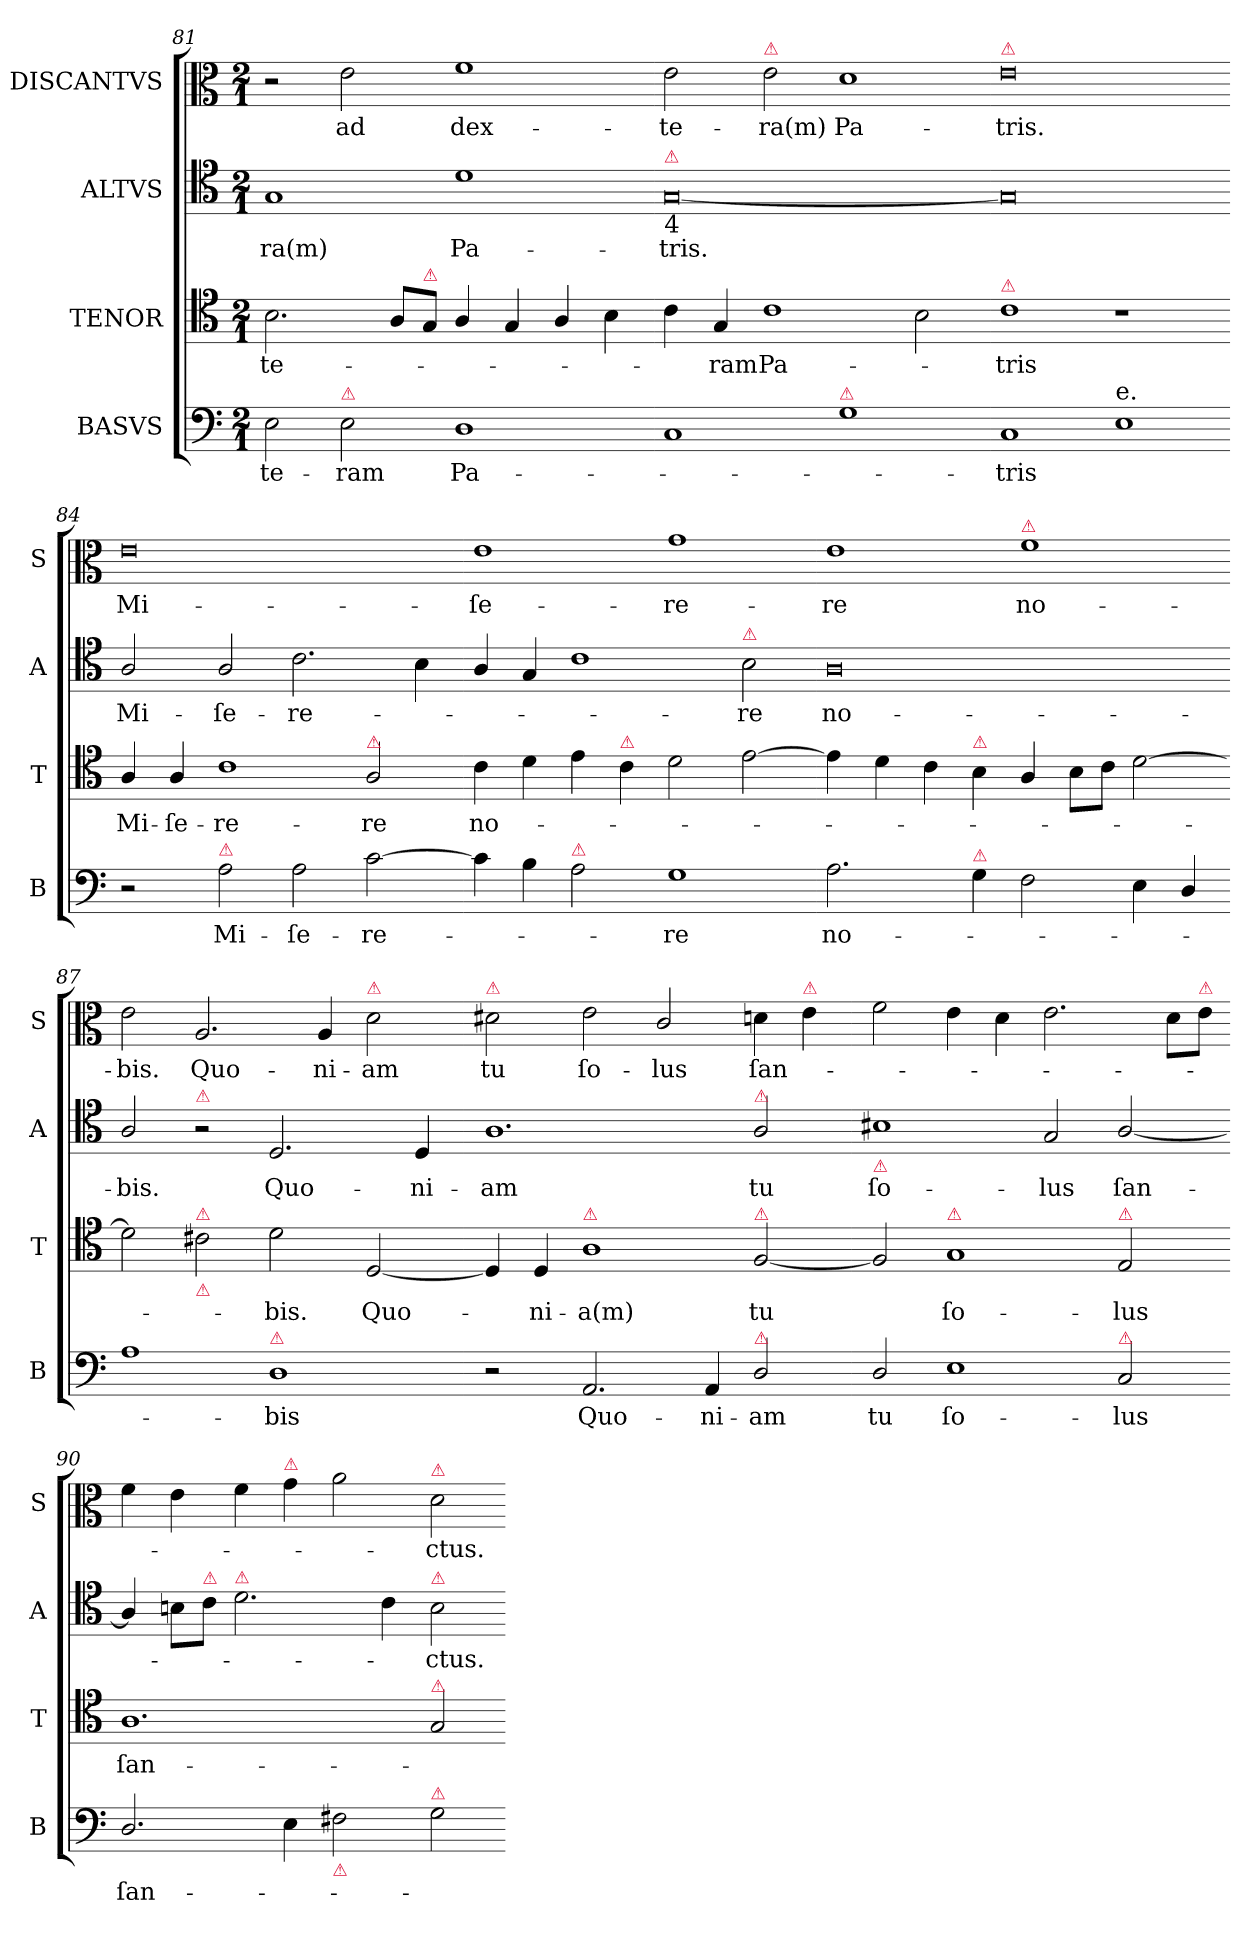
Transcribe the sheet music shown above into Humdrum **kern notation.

**kern	**text	**kern	**text	**kern	**text	**kern	**text
*part4	*part4	*part3	*part3	*part2	*part2	*part1	*part1
*staff4	*staff4	*staff3	*staff3	*staff2	*staff2	*staff1	*staff1
*I"BASVS	*	*I"TENOR	*	*I"ALTVS	*	*I"DISCANTVS	*
*I'B	*	*I'T	*	*I'A	*	*I'S	*
*clefF4	*	*clefC4	*	*clefC4	*	*clefC3	*
*k[]	*	*k[]	*	*k[]	*	*k[]	*
*M2/1	*	*M2/1	*	*M2/1	*	*M2/1	*
=81	=81	=81	=81	=81	=81	=81	=81
2E\	-te-	2.B\	te-	1G	-ra(m)	2r	.
!LO:TX:a:color=crimson:t=⚠	!	!	!	!	!	!	!
2E\	-ram	.	.	.	.	2e\	ad
.	.	8A/L	.	.	.	.	.
!	!	!LO:TX:a:color=crimson:t=⚠	!	!	!	!	!
.	.	8G/J	.	.	.	.	.
1D	Pa-	4A/	.	1d	Pa-	1f	dex-
.	.	4G/	.	.	.	.	.
.	.	4A/	.	.	.	.	.
.	.	4B\	.	.	.	.	.
=82-	=82-	=82-	=82-	=82-	=82-	=82-	=82-
!	!	!	!	!LO:TX:a:color=crimson:t=⚠	!	!	!
!	!	!	!	!LO:TX:b:t=4	!	!	!
1C	.	4c\	.	[0G	-tris.	2e\	-te-
.	.	4G/	-ram	.	.	.	.
!	!	!	!	!	!	!LO:TX:a:color=crimson:t=⚠	!
.	.	1c	Pa-	.	.	2e\	-ra(m)
!LO:TX:a:color=crimson:t=⚠	!	!	!	!	!	!	!
1G	.	.	.	.	.	1d	Pa-
.	.	2B\	.	.	.	.	.
=83-	=83-	=83-	=83-	=83-	=83-	=83-	=83-
!	!	!	!	!	!	!LO:TX:a:color=crimson:t=⚠	!
!	!	!LO:TX:a:color=crimson:t=⚠	!	!	!	!	!
1C	-tris	1c	-tris	0G]	.	0e	-tris.
!LO:TX:a:t=e.	!	!	!	!	!	!	!
1E	.	1r	.	.	.	.	.
=84-	=84-	=84-	=84-	=84-	=84-	=84-	=84-
2r	.	4A/	Mi-	2A/	Mi-	0e	Mi-
.	.	4A/	-ſe-	.	.	.	.
!LO:TX:a:color=crimson:t=⚠	!	!	!	!	!	!	!
2A\	Mi-	1c	-re-	2A/	-ſe-	.	.
2A\	-ſe-	.	.	2.c\	-re-	.	.
!	!	!LO:TX:a:color=crimson:t=⚠	!	!	!	!	!
[2c\	-re-	2A/	-re	.	.	.	.
.	.	.	.	4B\	.	.	.
=85-	=85-	=85-	=85-	=85-	=85-	=85-	=85-
4c\]	.	4c\	no-	4A/	.	1e	-ſe-
4B\	.	4d\	.	4G/	.	.	.
!LO:TX:a:color=crimson:t=⚠	!	!	!	!	!	!	!
2A\	.	4e\	.	1c	.	.	.
!	!	!LO:TX:a:color=crimson:t=⚠	!	!	!	!	!
.	.	4c\	.	.	.	.	.
1G	-re	2d\	.	.	.	1g	-re-
!	!	!	!	!LO:TX:a:color=crimson:t=⚠	!	!	!
.	.	[2e\	.	2B\	-re	.	.
=86-	=86-	=86-	=86-	=86-	=86-	=86-	=86-
2.A\	no-	4e\]	.	0A	no-	1e	-re
.	.	4d\	.	.	.	.	.
.	.	4c\	.	.	.	.	.
!	!	!LO:TX:a:color=crimson:t=⚠	!	!	!	!	!
!LO:TX:a:color=crimson:t=⚠	!	!	!	!	!	!	!
4G\	.	4B\	.	.	.	.	.
!	!	!	!	!	!	!LO:TX:a:color=crimson:t=⚠	!
2F\	.	4A/	.	.	.	1f	no-
.	.	8B\L	.	.	.	.	.
.	.	8c\J	.	.	.	.	.
4E\	.	[2d\	.	.	.	.	.
4D/	.	.	.	.	.	.	.
=87-	=87-	=87-	=87-	=87-	=87-	=87-	=87-
1A	.	2d\]	.	2A/	-bis.	2e\	-bis.
!	!	!	!	!LO:TX:a:color=crimson:t=⚠	!	!	!
!	!	!LO:TX:b:color=crimson:t=⚠	!	!	!	!	!
!	!	!LO:TX:a:color=crimson:t=⚠	!	!	!	!	!
.	.	2c#X\	.	2r	.	2.A/	Quo-
!LO:TX:a:color=crimson:t=⚠	!	!	!	!	!	!	!
1D	-bis	2d\	-bis.	2.D/	Quo-	.	.
.	.	.	.	.	.	4A/	-ni-
!	!	!	!	!	!	!LO:TX:a:color=crimson:t=⚠	!
.	.	[2D/	Quo-	.	.	2d\	-am
.	.	.	.	4D/	-ni-	.	.
=88-	=88-	=88-	=88-	=88-	=88-	=88-	=88-
!	!	!	!	!	!	!LO:TX:a:color=crimson:t=⚠	!
2r	.	4D/]	.	1.A	-am	2d#X\	tu
.	.	4D/	-ni-	.	.	.	.
!	!	!LO:TX:a:color=crimson:t=⚠	!	!	!	!	!
2.AA/	Quo-	1A	-a(m)	.	.	2e\	ſo-
.	.	.	.	.	.	2c/	-lus
4AA/	-ni-	.	.	.	.	.	.
!	!	!	!	!LO:TX:a:color=crimson:t=⚠	!	!	!
!	!	!LO:TX:a:color=crimson:t=⚠	!	!	!	!	!
!LO:TX:a:color=crimson:t=⚠	!	!	!	!	!	!	!
2D/	-am	[2F/	tu	2A/	tu	4dn\	ſan-
!	!	!	!	!	!	!LO:TX:a:color=crimson:t=⚠	!
.	.	.	.	.	.	4e\	.
=89-	=89-	=89-	=89-	=89-	=89-	=89-	=89-
!	!	!	!	!LO:TX:b:color=crimson:t=⚠	!	!	!
2D/	tu	2F/]	.	1B#X	ſo-	2f\	.
!	!	!LO:TX:a:color=crimson:t=⚠	!	!	!	!	!
1E	ſo-	1G	ſo-	.	.	4e\	.
.	.	.	.	.	.	4d\	.
.	.	.	.	2G/	-lus	2.e\	.
!	!	!LO:TX:a:color=crimson:t=⚠	!	!	!	!	!
!LO:TX:a:color=crimson:t=⚠	!	!	!	!	!	!	!
2C/	-lus	2E/	-lus	[2A/	ſan-	.	.
.	.	.	.	.	.	8d\L	.
!	!	!	!	!	!	!LO:TX:a:color=crimson:t=⚠	!
.	.	.	.	.	.	8e\J	.
=90-	=90-	=90-	=90-	=90-	=90-	=90-	=90-
2.D/	ſan-	1.A	ſan-	4A/]	.	4f\	.
.	.	.	.	8Bn\L	.	4e\	.
!	!	!	!	!LO:TX:a:color=crimson:t=⚠	!	!	!
.	.	.	.	8c\J	.	.	.
!	!	!	!	!LO:TX:a:color=crimson:t=⚠	!	!	!
.	.	.	.	2.d\	.	4f\	.
!	!	!	!	!	!	!LO:TX:a:color=crimson:t=⚠	!
4E\	.	.	.	.	.	4g\	.
!LO:TX:b:color=crimson:t=⚠	!	!	!	!	!	!	!
2F#X\	.	.	.	.	.	2a\	.
.	.	.	.	4c\	.	.	.
!	!	!	!	!	!	!LO:TX:a:color=crimson:t=⚠	!
!	!	!	!	!LO:TX:a:color=crimson:t=⚠	!	!	!
!	!	!LO:TX:a:color=crimson:t=⚠	!	!	!	!	!
!LO:TX:a:color=crimson:t=⚠	!	!	!	!	!	!	!
2G\	.	2G/	.	2B\	-ctus.	2d\	-ctus.
=-	=-	=-	=-	=-	=-	=-	=-
*-	*-	*-	*-	*-	*-	*-	*-
